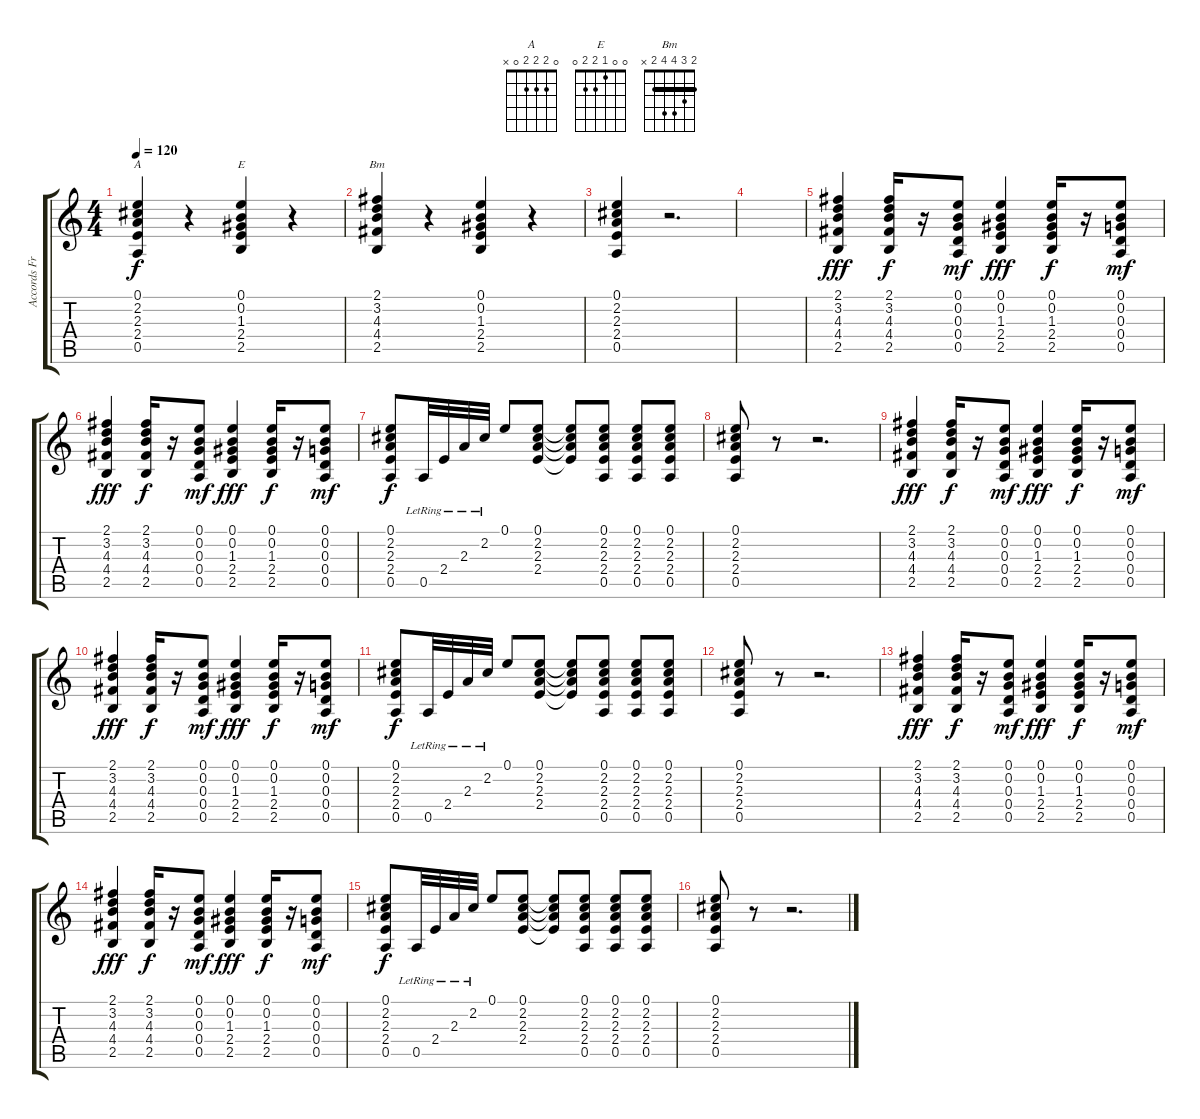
\track ("Accords Fred" "Accords Fr") {instrument electricbassfinger}
\staff {score tabs}
\tuning (E4 B3 G3 D3 A2 E2) {hide}
\chord ("A" 0 2 2 2 0 x)
\chord ("E" 0 0 1 2 2 0)
\chord ("Bm" 2 3 4 4 2 x) {barre 2}
\ts (4 4)
\tempo 120
\clef g2
\ks c
(0.1 2.2 2.3 2.4 0.5).4{ch "A" dy f} r.4 (0.1 0.2 1.3 2.4 2.5).4{ch "E"} r.4 |
(2.1 3.2 4.3 4.4 2.5).4{ch "Bm"} r.4 (0.1 0.2 1.3 2.4 2.5).4 r.4 |
(0.1 2.2 2.3 2.4 0.5).4 r.2{d} |
|
(2.1 3.2 4.3 4.4 2.5).4{dy fff} (2.1 3.2 4.3 4.4 2.5).16{dy f} r.16 (0.1 0.2 0.3 0.4 0.5).8{dy mf} (0.1 0.2 1.3 2.4 2.5).4{dy fff} (0.1 0.2 1.3 2.4 2.5).16{dy f} r.16 (0.1 0.2 0.3 0.4 0.5).8{dy mf} |
(2.1 3.2 4.3 4.4 2.5).4{dy fff} (2.1 3.2 4.3 4.4 2.5).16{dy f} r.16 (0.1 0.2 0.3 0.4 0.5).8{dy mf} (0.1 0.2 1.3 2.4 2.5).4{dy fff} (0.1 0.2 1.3 2.4 2.5).16{dy f} r.16 (0.1 0.2 0.3 0.4 0.5).8{dy mf} |
(0.1 2.2 2.3 2.4 0.5).8{dy f} 0.5{lr}.32 2.4{lr}.32 2.3{lr}.32 2.2{lr}.32 0.1.8 (0.1 2.2 2.3 2.4).8 (0.1{t} 2.2{t} 2.3{t} 2.4{t}).8 (0.1 2.2 2.3 2.4 0.5).8 (0.1 2.2 2.3 2.4 0.5).8 (0.1 2.2 2.3 2.4 0.5).8 |
(0.1 2.2 2.3 2.4 0.5).8 r.8 r.2{d} |
(2.1 3.2 4.3 4.4 2.5).4{dy fff} (2.1 3.2 4.3 4.4 2.5).16{dy f} r.16 (0.1 0.2 0.3 0.4 0.5).8{dy mf} (0.1 0.2 1.3 2.4 2.5).4{dy fff} (0.1 0.2 1.3 2.4 2.5).16{dy f} r.16 (0.1 0.2 0.3 0.4 0.5).8{dy mf} |
(2.1 3.2 4.3 4.4 2.5).4{dy fff} (2.1 3.2 4.3 4.4 2.5).16{dy f} r.16 (0.1 0.2 0.3 0.4 0.5).8{dy mf} (0.1 0.2 1.3 2.4 2.5).4{dy fff} (0.1 0.2 1.3 2.4 2.5).16{dy f} r.16 (0.1 0.2 0.3 0.4 0.5).8{dy mf} |
(0.1 2.2 2.3 2.4 0.5).8{dy f} 0.5{lr}.32 2.4{lr}.32 2.3{lr}.32 2.2{lr}.32 0.1.8 (0.1 2.2 2.3 2.4).8 (0.1{t} 2.2{t} 2.3{t} 2.4{t}).8 (0.1 2.2 2.3 2.4 0.5).8 (0.1 2.2 2.3 2.4 0.5).8 (0.1 2.2 2.3 2.4 0.5).8 |
(0.1 2.2 2.3 2.4 0.5).8 r.8 r.2{d} |
(2.1 3.2 4.3 4.4 2.5).4{dy fff} (2.1 3.2 4.3 4.4 2.5).16{dy f} r.16 (0.1 0.2 0.3 0.4 0.5).8{dy mf} (0.1 0.2 1.3 2.4 2.5).4{dy fff} (0.1 0.2 1.3 2.4 2.5).16{dy f} r.16 (0.1 0.2 0.3 0.4 0.5).8{dy mf} |
(2.1 3.2 4.3 4.4 2.5).4{dy fff} (2.1 3.2 4.3 4.4 2.5).16{dy f} r.16 (0.1 0.2 0.3 0.4 0.5).8{dy mf} (0.1 0.2 1.3 2.4 2.5).4{dy fff} (0.1 0.2 1.3 2.4 2.5).16{dy f} r.16 (0.1 0.2 0.3 0.4 0.5).8{dy mf} |
(0.1 2.2 2.3 2.4 0.5).8{dy f} 0.5{lr}.32 2.4{lr}.32 2.3{lr}.32 2.2{lr}.32 0.1.8 (0.1 2.2 2.3 2.4).8 (0.1{t} 2.2{t} 2.3{t} 2.4{t}).8 (0.1 2.2 2.3 2.4 0.5).8 (0.1 2.2 2.3 2.4 0.5).8 (0.1 2.2 2.3 2.4 0.5).8 |
(0.1 2.2 2.3 2.4 0.5).8 r.8 r.2{d}
